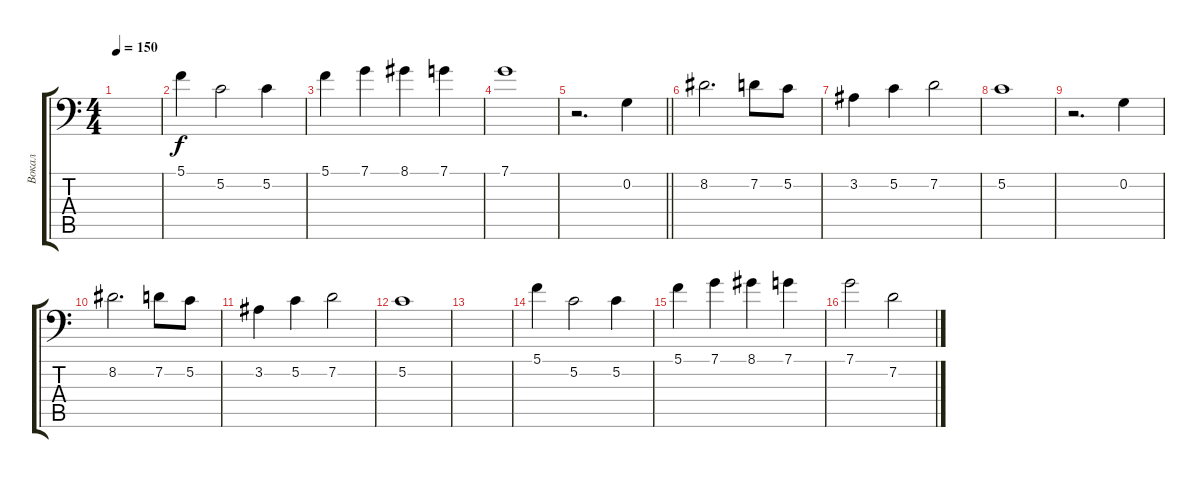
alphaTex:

\track ("Вокал" "Вокал") {instrument flute}
\staff {score tabs}
\tuning (C4 G3 Eb3 Bb2 F2 Bb1) {hide}
\ts (4 4)
\tempo 150
\clef f4
\ks c
|
5.1.4 5.2.2 5.2.4 |
5.1.4 7.1.4 8.1.4 7.1.4 |
7.1.1 |
\barLineRight lightlight
r.2{d} 0.2.4 |
8.2.2{d} 7.2.8 5.2.8 |
3.2.4 5.2.4 7.2.2 |
5.2.1 |
r.2{d} 0.2.4 |
8.2.2{d} 7.2.8 5.2.8 |
3.2.4 5.2.4 7.2.2 |
5.2.1 |
|
5.1.4 5.2.2 5.2.4 |
5.1.4 7.1.4 8.1.4 7.1.4 |
7.1.2 7.2.2
